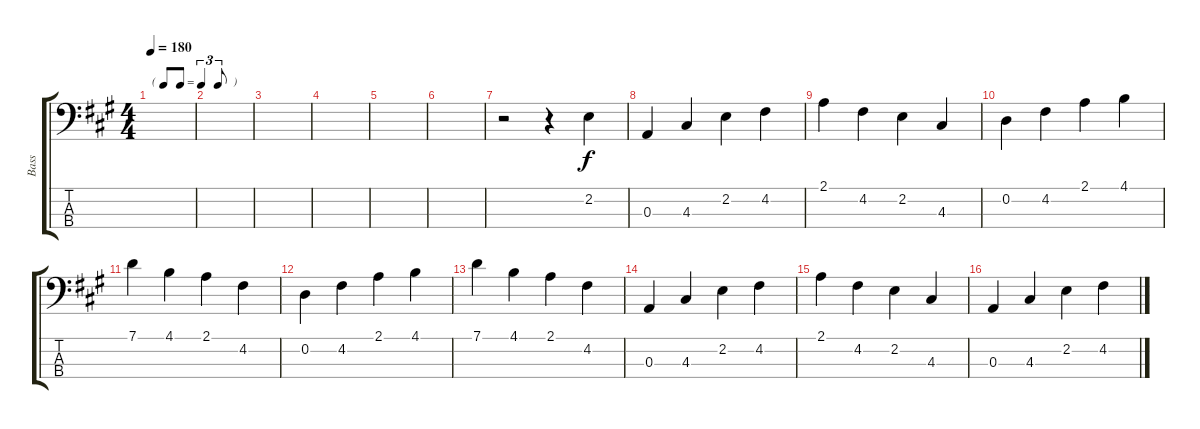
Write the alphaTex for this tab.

\track ("Bass" "Bass") {instrument electricbassfinger}
\staff {score tabs}
\tuning (G2 D2 A1 E1) {hide}
\ts (4 4)
\tf triplet8th
\tempo 180
\clef f4
\ks a
|
|
|
|
|
|
r.2 r.4 2.2.4 |
0.3.4 4.3.4 2.2.4 4.2.4 |
2.1.4 4.2.4 2.2.4 4.3.4 |
0.2.4 4.2.4 2.1.4 4.1.4 |
7.1.4 4.1.4 2.1.4 4.2.4 |
0.2.4 4.2.4 2.1.4 4.1.4 |
7.1.4 4.1.4 2.1.4 4.2.4 |
0.3.4 4.3.4 2.2.4 4.2.4 |
2.1.4 4.2.4 2.2.4 4.3.4 |
0.3.4 4.3.4 2.2.4 4.2.4
